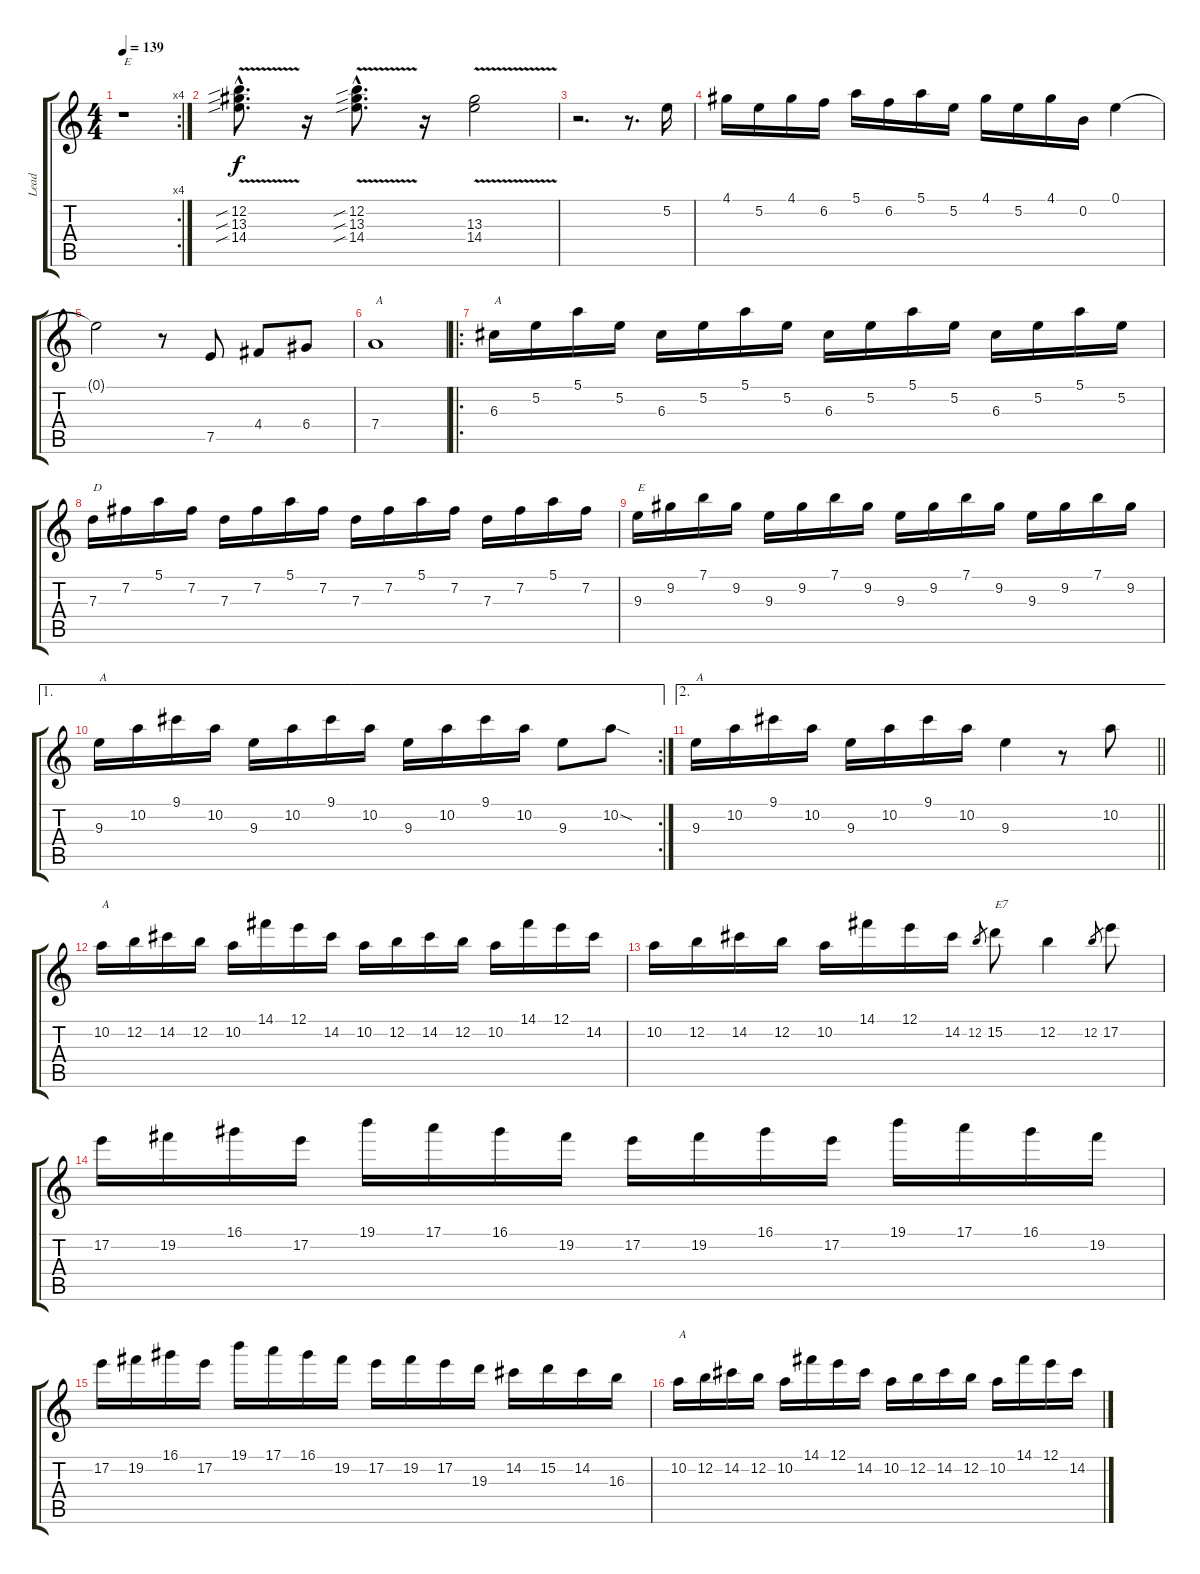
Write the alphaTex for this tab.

\track ("Lead" "Lead") {instrument electricguitarclean}
\staff {score tabs}
\tuning (E4 B3 G3 D3 A2 E2) {hide}
\rc 4
\ts (4 4)
\tempo 139
\clef g2
\ks c
r.1{txt "E" dy f instrument electricguitarclean} |
(12.2{sib hac} 13.3{sib hac} 14.4{v sib hac}).8{d} r.16 (12.2{sib hac} 13.3{sib hac} 14.4{v sib hac}).8{d} r.16 (13.3 14.4{v}).2 |
r.2{d} r.8{d} 5.2.16 |
4.1.16 5.2.16 4.1.16 6.2.16 5.1.16 6.2.16 5.1.16 5.2.16 4.1.16 5.2.16 4.1.16 0.2.16 0.1.4 |
0.1{t}.2 r.8 7.5.8 4.4.8 6.4.8 |
7.4.1{txt "A"} |
\ro
6.3.16{txt "A"} 5.2.16 5.1.16 5.2.16 6.3.16 5.2.16 5.1.16 5.2.16 6.3.16 5.2.16 5.1.16 5.2.16 6.3.16 5.2.16 5.1.16 5.2.16 |
7.3.16{txt "D"} 7.2.16 5.1.16 7.2.16 7.3.16 7.2.16 5.1.16 7.2.16 7.3.16 7.2.16 5.1.16 7.2.16 7.3.16 7.2.16 5.1.16 7.2.16 |
9.3.16{txt "E"} 9.2.16 7.1.16 9.2.16 9.3.16 9.2.16 7.1.16 9.2.16 9.3.16 9.2.16 7.1.16 9.2.16 9.3.16 9.2.16 7.1.16 9.2.16 |
\ae 1
\rc 2
9.3.16{txt "A"} 10.2.16 9.1.16 10.2.16 9.3.16 10.2.16 9.1.16 10.2.16 9.3.16 10.2.16 9.1.16 10.2.16 9.3.8 10.2{sod}.8 |
\ae 2
\barLineRight lightlight
9.3.16{txt "A"} 10.2.16 9.1.16 10.2.16 9.3.16 10.2.16 9.1.16 10.2.16 9.3.4 r.8 10.2.8 |
10.2.16{txt "A"} 12.2.16 14.2.16 12.2.16 10.2.16 14.1.16 12.1.16 14.2.16 10.2.16 12.2.16 14.2.16 12.2.16 10.2.16 14.1.16 12.1.16 14.2.16 |
10.2.16 12.2.16 14.2.16 12.2.16 10.2.16 14.1.16 12.1.16 14.2.16 12.2.8{gr} 15.2.8{txt "E7"} 12.2.4 12.2.8{gr} 17.2.8 |
17.2.16 19.2.16 16.1.16 17.2.16 19.1.16 17.1.16 16.1.16 19.2.16 17.2.16 19.2.16 16.1.16 17.2.16 19.1.16 17.1.16 16.1.16 19.2.16 |
17.2.16 19.2.16 16.1.16 17.2.16 19.1.16 17.1.16 16.1.16 19.2.16 17.2.16 19.2.16 17.2.16 19.3.16 14.2.16 15.2.16 14.2.16 16.3.16 |
10.2.16{txt "A"} 12.2.16 14.2.16 12.2.16 10.2.16 14.1.16 12.1.16 14.2.16 10.2.16 12.2.16 14.2.16 12.2.16 10.2.16 14.1.16 12.1.16 14.2.16
